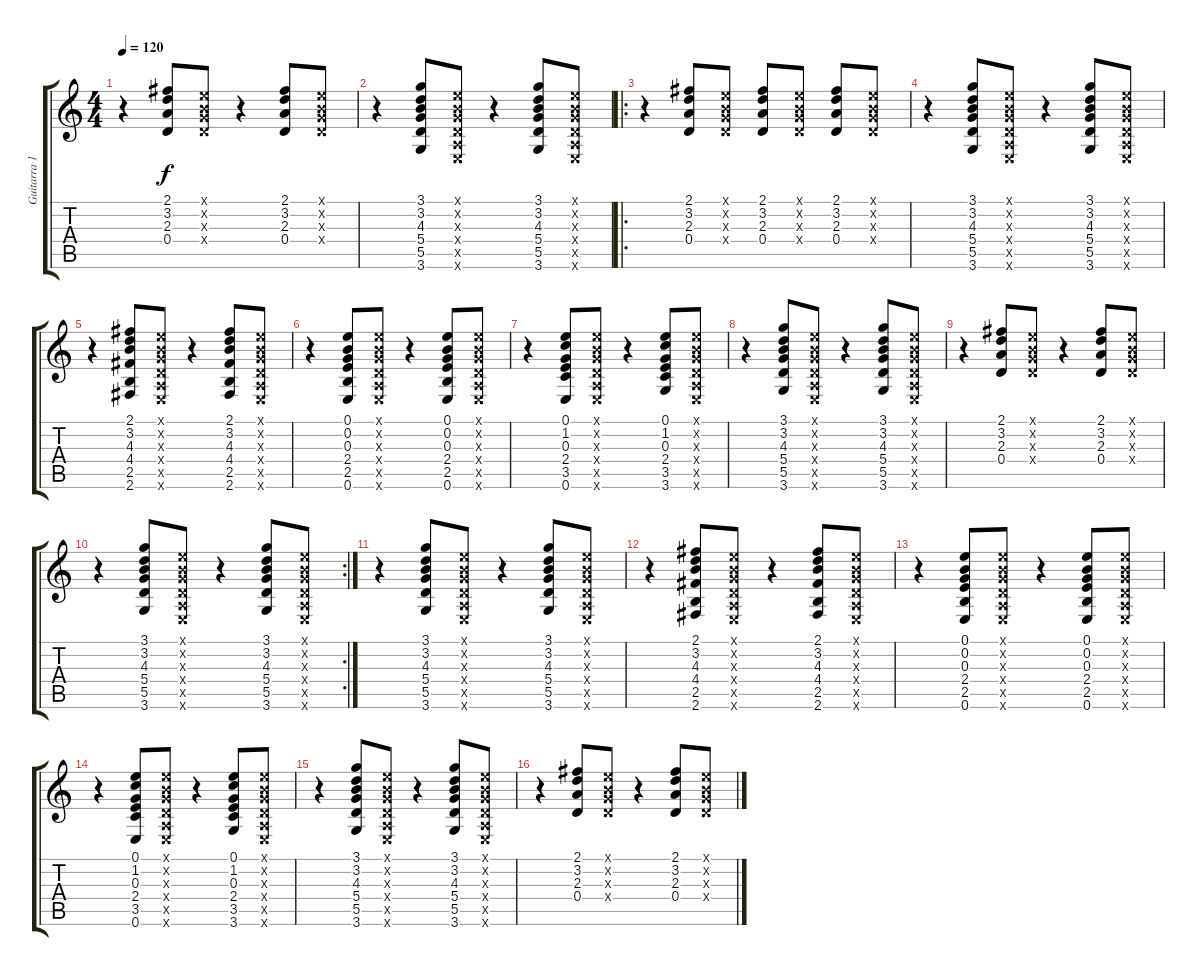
\track ("Guitarra 1" "Guitarra 1") {instrument electricguitarclean}
\staff {score tabs}
\tuning (E4 B3 G3 D3 A2 E2) {hide}
\ts (4 4)
\tempo 120
\clef g2
\ks c
r.4{dy f} (2.1 3.2 2.3 0.4).8 (0.1{x} 0.2{x} 0.3{x} 0.4{x}).8 r.4 (2.1 3.2 2.3 0.4).8 (0.1{x} 0.2{x} 0.3{x} 0.4{x}).8 |
r.4 (3.1 3.2 4.3 5.4 5.5 3.6).8 (0.1{x} 0.2{x} 0.3{x} 0.4{x} 0.5{x} 0.6{x}).8 r.4 (3.1 3.2 4.3 5.4 5.5 3.6).8 (0.1{x} 0.2{x} 0.3{x} 0.4{x} 0.5{x} 0.6{x}).8 |
\ro
r.4 (2.1 3.2 2.3 0.4).8 (0.1{x} 0.2{x} 0.3{x} 0.4{x}).8 (2.1 3.2 2.3 0.4).8 (0.1{x} 0.2{x} 0.3{x} 0.4{x}).8 (2.1 3.2 2.3 0.4).8 (0.1{x} 0.2{x} 0.3{x} 0.4{x}).8 |
r.4 (3.1 3.2 4.3 5.4 5.5 3.6).8 (0.1{x} 0.2{x} 0.3{x} 0.4{x} 0.5{x} 0.6{x}).8 r.4 (3.1 3.2 4.3 5.4 5.5 3.6).8 (0.1{x} 0.2{x} 0.3{x} 0.4{x} 0.5{x} 0.6{x}).8 |
r.4 (2.1 3.2 4.3 4.4 2.5 2.6).8 (0.1{x} 0.2{x} 0.3{x} 0.4{x} 0.5{x} 0.6{x}).8 r.4 (2.1 3.2 4.3 4.4 2.5 2.6).8 (0.1{x} 0.2{x} 0.3{x} 0.4{x} 0.5{x} 0.6{x}).8 |
r.4 (0.1 0.2 0.3 2.4 2.5 0.6).8 (0.1{x} 0.2{x} 0.3{x} 0.4{x} 0.5{x} 0.6{x}).8 r.4 (0.1 0.2 0.3 2.4 2.5 0.6).8 (0.1{x} 0.2{x} 0.3{x} 0.4{x} 0.5{x} 0.6{x}).8 |
r.4 (0.1 1.2 0.3 2.4 3.5 0.6).8 (0.1{x} 0.2{x} 0.3{x} 0.4{x} 0.5{x} 0.6{x}).8 r.4 (0.1 1.2 0.3 2.4 3.5 3.6).8 (0.1{x} 0.2{x} 0.3{x} 0.4{x} 0.5{x} 0.6{x}).8 |
r.4 (3.1 3.2 4.3 5.4 5.5 3.6).8 (0.1{x} 0.2{x} 0.3{x} 0.4{x} 0.5{x} 0.6{x}).8 r.4 (3.1 3.2 4.3 5.4 5.5 3.6).8 (0.1{x} 0.2{x} 0.3{x} 0.4{x} 0.5{x} 0.6{x}).8 |
r.4 (2.1 3.2 2.3 0.4).8 (0.1{x} 0.2{x} 0.3{x} 0.4{x}).8 r.4 (2.1 3.2 2.3 0.4).8 (0.1{x} 0.2{x} 0.3{x} 0.4{x}).8 |
\rc 2
r.4 (3.1 3.2 4.3 5.4 5.5 3.6).8 (0.1{x} 0.2{x} 0.3{x} 0.4{x} 0.5{x} 0.6{x}).8 r.4 (3.1 3.2 4.3 5.4 5.5 3.6).8 (0.1{x} 0.2{x} 0.3{x} 0.4{x} 0.5{x} 0.6{x}).8 |
r.4 (3.1 3.2 4.3 5.4 5.5 3.6).8 (0.1{x} 0.2{x} 0.3{x} 0.4{x} 0.5{x} 0.6{x}).8 r.4 (3.1 3.2 4.3 5.4 5.5 3.6).8 (0.1{x} 0.2{x} 0.3{x} 0.4{x} 0.5{x} 0.6{x}).8 |
r.4 (2.1 3.2 4.3 4.4 2.5 2.6).8 (0.1{x} 0.2{x} 0.3{x} 0.4{x} 0.5{x} 0.6{x}).8 r.4 (2.1 3.2 4.3 4.4 2.5 2.6).8 (0.1{x} 0.2{x} 0.3{x} 0.4{x} 0.5{x} 0.6{x}).8 |
r.4 (0.1 0.2 0.3 2.4 2.5 0.6).8 (0.1{x} 0.2{x} 0.3{x} 0.4{x} 0.5{x} 0.6{x}).8 r.4 (0.1 0.2 0.3 2.4 2.5 0.6).8 (0.1{x} 0.2{x} 0.3{x} 0.4{x} 0.5{x} 0.6{x}).8 |
r.4 (0.1 1.2 0.3 2.4 3.5 0.6).8 (0.1{x} 0.2{x} 0.3{x} 0.4{x} 0.5{x} 0.6{x}).8 r.4 (0.1 1.2 0.3 2.4 3.5 3.6).8 (0.1{x} 0.2{x} 0.3{x} 0.4{x} 0.5{x} 0.6{x}).8 |
r.4 (3.1 3.2 4.3 5.4 5.5 3.6).8 (0.1{x} 0.2{x} 0.3{x} 0.4{x} 0.5{x} 0.6{x}).8 r.4 (3.1 3.2 4.3 5.4 5.5 3.6).8 (0.1{x} 0.2{x} 0.3{x} 0.4{x} 0.5{x} 0.6{x}).8 |
r.4 (2.1 3.2 2.3 0.4).8 (0.1{x} 0.2{x} 0.3{x} 0.4{x}).8 r.4 (2.1 3.2 2.3 0.4).8 (0.1{x} 0.2{x} 0.3{x} 0.4{x}).8
